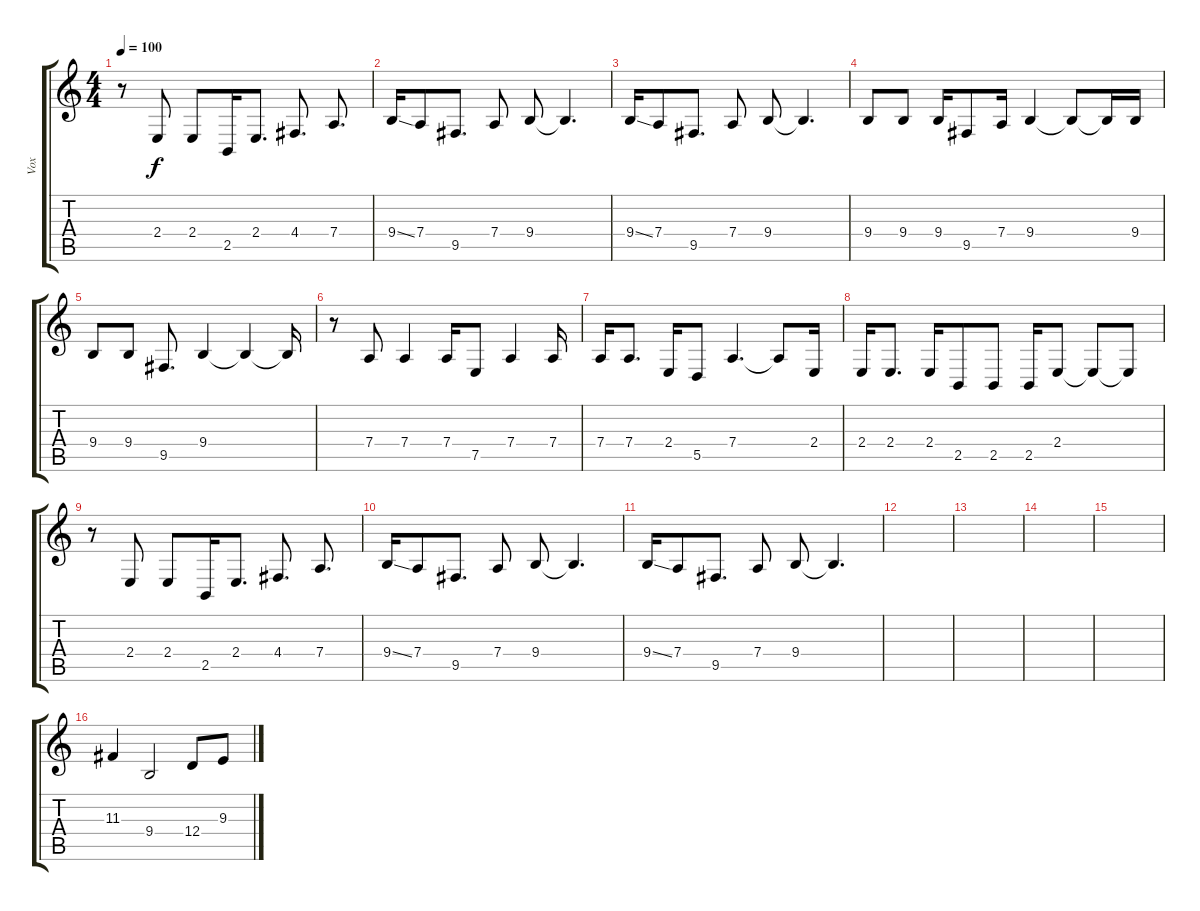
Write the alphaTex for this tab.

\track ("Vox" "Vox") {instrument cello}
\staff {score tabs}
\tuning (E4 B3 G3 D3 A2 E2) {hide}
\ts (4 4)
\tempo 100
\clef g2
\ks c
r.8{dy f} 2.4.8 2.4.8 2.5.16 2.4.8{d} 4.4.8{d} 7.4.8{d} |
9.4{ss}.16 7.4.8 9.5.8{d} 7.4.8 9.4.8 9.4{t}.4{d} |
9.4{ss}.16 7.4.8 9.5.8{d} 7.4.8 9.4.8 9.4{t}.4{d} |
9.4.8 9.4.8 9.4.16 9.5.8 7.4.16 9.4.4 9.4{t}.8 9.4{t}.16 9.4.16 |
9.4.8 9.4.8 9.5.8{d} 9.4.4 9.4{t}.4 9.4{t}.16 |
r.8 7.4.8 7.4.4 7.4.16 7.5.8 7.4.4 7.4.16 |
7.4.16 7.4.8{d} 2.4.16 5.5.8 7.4.4{d} 7.4{t}.8 2.4.16 |
2.4.16 2.4.8{d} 2.4.16 2.5.8 2.5.8 2.5.16 2.4.8 2.4{t}.8 2.4{t}.8 |
r.8 2.4.8 2.4.8 2.5.16 2.4.8{d} 4.4.8{d} 7.4.8{d} |
9.4{ss}.16 7.4.8 9.5.8{d} 7.4.8 9.4.8 9.4{t}.4{d} |
9.4{ss}.16 7.4.8 9.5.8{d} 7.4.8 9.4.8 9.4{t}.4{d} |
|
|
|
|
11.3.4 9.4.2 12.4.8 9.3.8
